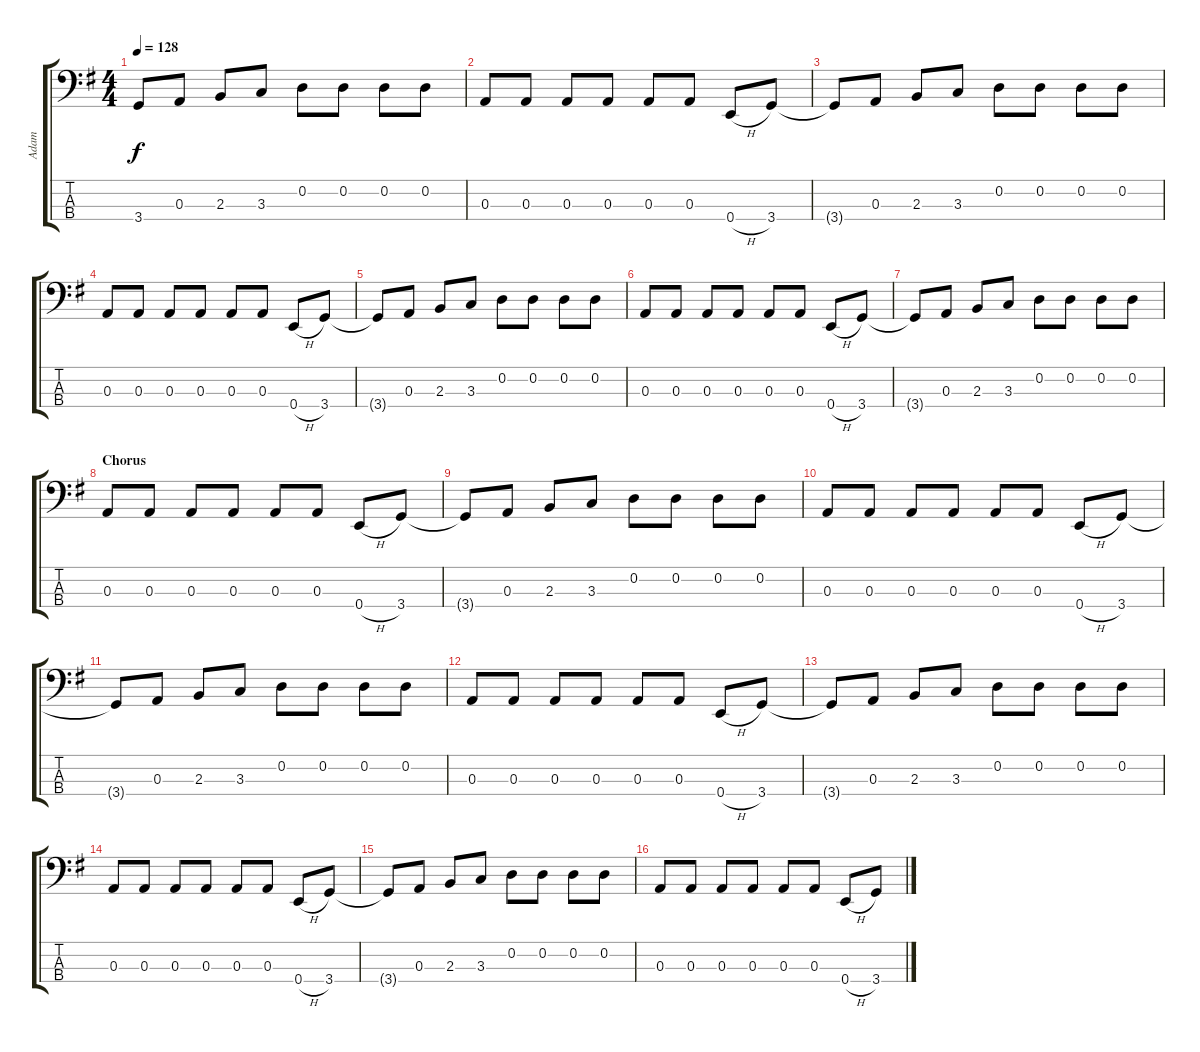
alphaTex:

\track ("Adam" "Adam") {instrument synthbass2}
\staff {score tabs}
\tuning (G2 D2 A1 E1) {hide}
\ts (4 4)
\tempo 128
\clef f4
\ks g
3.4{t}.8{dy f} 0.3.8 2.3.8 3.3.8 0.2.8 0.2.8 0.2.8 0.2.8 |
0.3.8 0.3.8 0.3.8 0.3.8 0.3.8 0.3.8 0.4{h}.8 3.4.8 |
3.4{t}.8 0.3.8 2.3.8 3.3.8 0.2.8 0.2.8 0.2.8 0.2.8 |
0.3.8 0.3.8 0.3.8 0.3.8 0.3.8 0.3.8 0.4{h}.8 3.4.8 |
3.4{t}.8 0.3.8 2.3.8 3.3.8 0.2.8 0.2.8 0.2.8 0.2.8 |
0.3.8 0.3.8 0.3.8 0.3.8 0.3.8 0.3.8 0.4{h}.8 3.4.8 |
3.4{t}.8 0.3.8 2.3.8 3.3.8 0.2.8 0.2.8 0.2.8 0.2.8 |
\section ("" "Chorus")
0.3.8 0.3.8 0.3.8 0.3.8 0.3.8 0.3.8 0.4{h}.8 3.4.8 |
3.4{t}.8 0.3.8 2.3.8 3.3.8 0.2.8 0.2.8 0.2.8 0.2.8 |
0.3.8 0.3.8 0.3.8 0.3.8 0.3.8 0.3.8 0.4{h}.8 3.4.8 |
3.4{t}.8 0.3.8 2.3.8 3.3.8 0.2.8 0.2.8 0.2.8 0.2.8 |
0.3.8 0.3.8 0.3.8 0.3.8 0.3.8 0.3.8 0.4{h}.8 3.4.8 |
3.4{t}.8 0.3.8 2.3.8 3.3.8 0.2.8 0.2.8 0.2.8 0.2.8 |
0.3.8 0.3.8 0.3.8 0.3.8 0.3.8 0.3.8 0.4{h}.8 3.4.8 |
3.4{t}.8 0.3.8 2.3.8 3.3.8 0.2.8 0.2.8 0.2.8 0.2.8 |
0.3.8 0.3.8 0.3.8 0.3.8 0.3.8 0.3.8 0.4{h}.8 3.4.8
